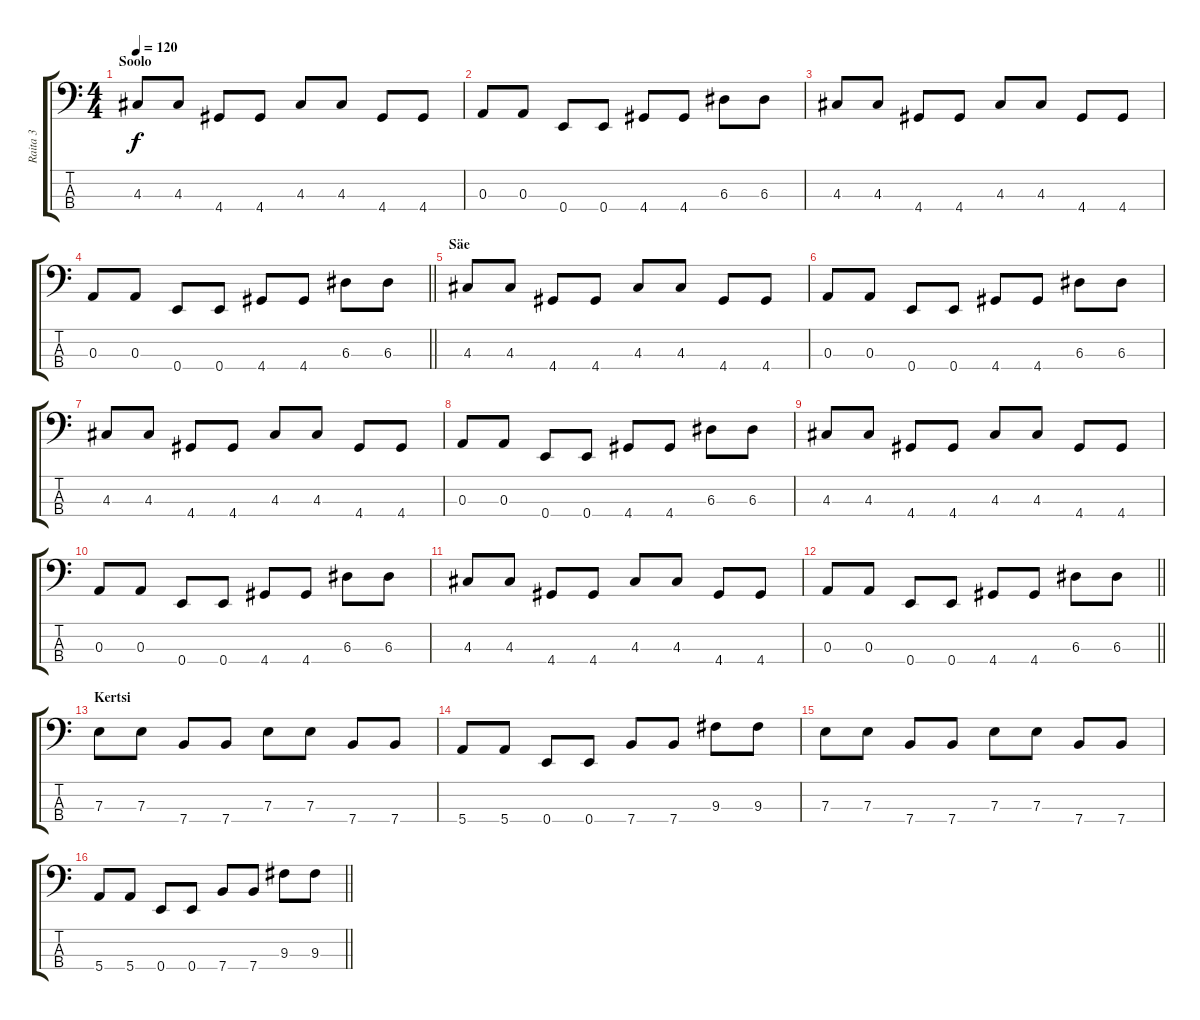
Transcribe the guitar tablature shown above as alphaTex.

\track ("Raita 3" "Raita 3") {instrument electricbasspick}
\staff {score tabs}
\tuning (G2 D2 A1 E1) {hide}
\ts (4 4)
\section ("" "Soolo")
\tempo 120
\clef f4
\ks c
4.3.8{dy f} 4.3.8 4.4.8 4.4.8 4.3.8 4.3.8 4.4.8 4.4.8 |
0.3.8 0.3.8 0.4.8 0.4.8 4.4.8 4.4.8 6.3.8 6.3.8 |
4.3.8 4.3.8 4.4.8 4.4.8 4.3.8 4.3.8 4.4.8 4.4.8 |
\barLineRight lightlight
0.3.8 0.3.8 0.4.8 0.4.8 4.4.8 4.4.8 6.3.8 6.3.8 |
\section ("" "Säe")
4.3.8 4.3.8 4.4.8 4.4.8 4.3.8 4.3.8 4.4.8 4.4.8 |
0.3.8 0.3.8 0.4.8 0.4.8 4.4.8 4.4.8 6.3.8 6.3.8 |
4.3.8 4.3.8 4.4.8 4.4.8 4.3.8 4.3.8 4.4.8 4.4.8 |
0.3.8 0.3.8 0.4.8 0.4.8 4.4.8 4.4.8 6.3.8 6.3.8 |
4.3.8 4.3.8 4.4.8 4.4.8 4.3.8 4.3.8 4.4.8 4.4.8 |
0.3.8 0.3.8 0.4.8 0.4.8 4.4.8 4.4.8 6.3.8 6.3.8 |
4.3.8 4.3.8 4.4.8 4.4.8 4.3.8 4.3.8 4.4.8 4.4.8 |
\barLineRight lightlight
0.3.8 0.3.8 0.4.8 0.4.8 4.4.8 4.4.8 6.3.8 6.3.8 |
\section ("" "Kertsi")
7.3.8 7.3.8 7.4.8 7.4.8 7.3.8 7.3.8 7.4.8 7.4.8 |
5.4.8 5.4.8 0.4.8 0.4.8 7.4.8 7.4.8 9.3.8 9.3.8 |
7.3.8 7.3.8 7.4.8 7.4.8 7.3.8 7.3.8 7.4.8 7.4.8 |
\barLineRight lightlight
5.4.8 5.4.8 0.4.8 0.4.8 7.4.8 7.4.8 9.3.8 9.3.8
